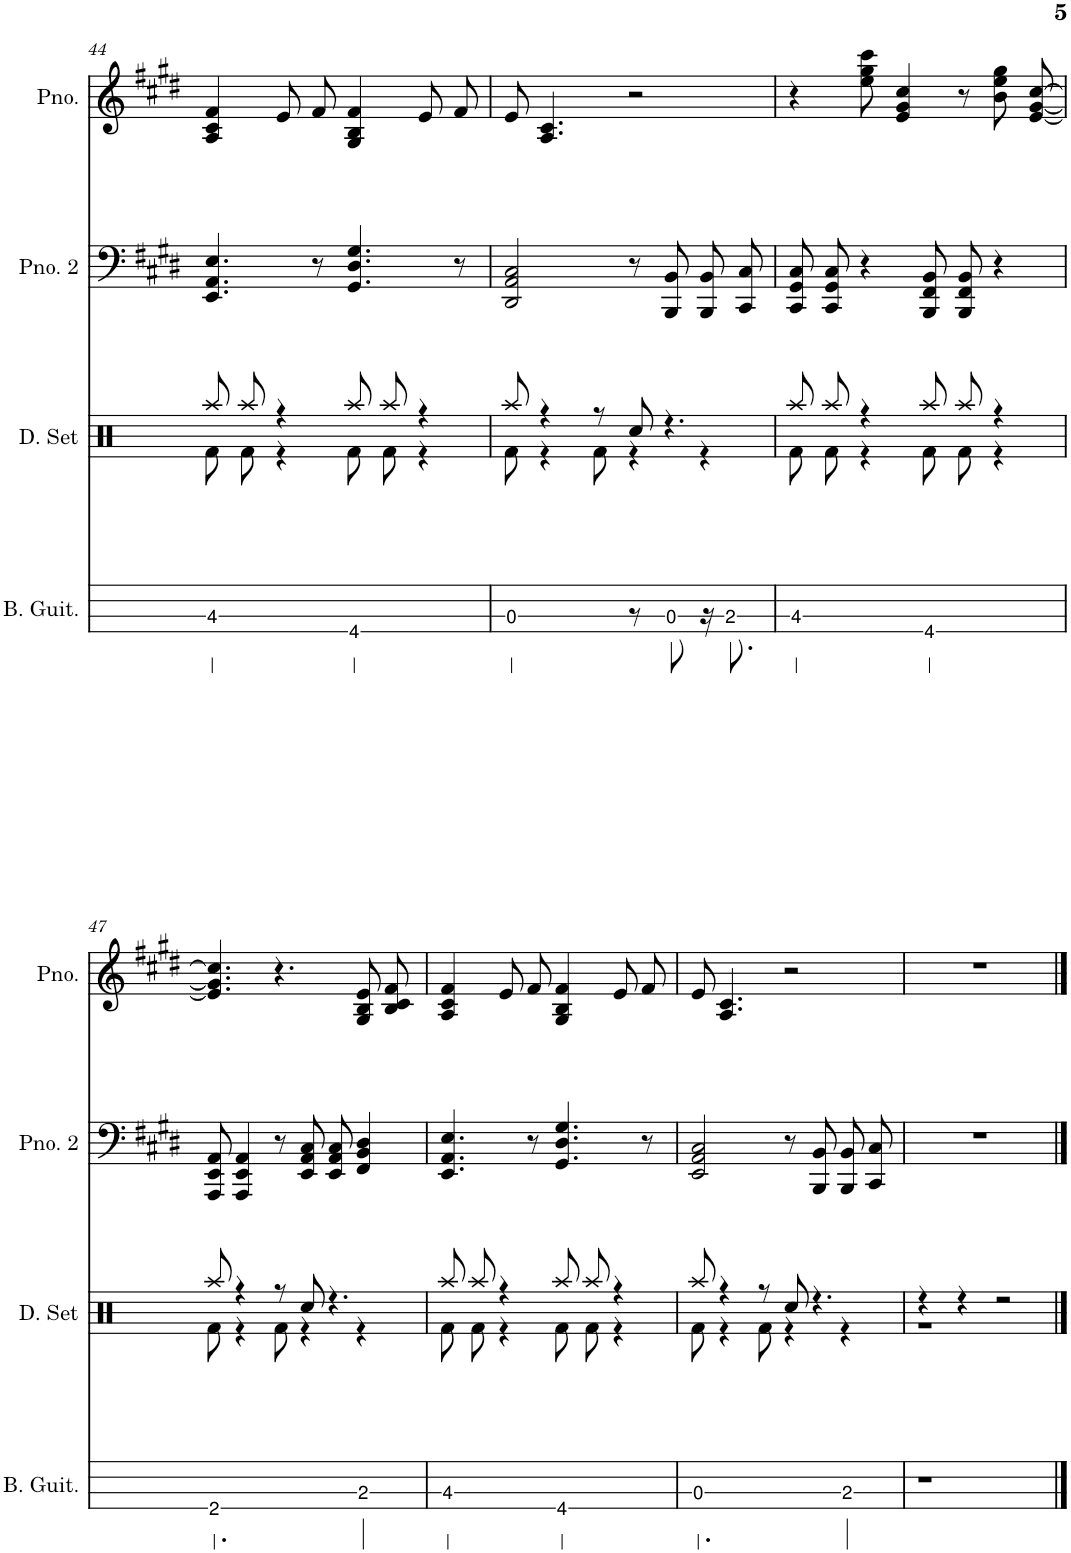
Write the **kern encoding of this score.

**kern	**kern	**kern	**kern
*part4	*part3	*part2	*part1
*staff4	*staff3	*staff2	*staff1
*I"Bass (TAB)	*I"Drum Set	*I"Piano (Low)	*I"Piano (High)
*	*I'D. Set	*I'Pno. 2	*I'Pno.
!!LO:PB:g=z
*	*clefX	*clefF4	*clefG2
*Trd7c12	*	*	*
*k[f#c#g#d#]	*k[]	*k[f#c#g#d#]	*k[f#c#g#d#]
*M4/4	*M4/4	*M4/4	*M4/4
=44	=44	=44	=44
*	*^	*	*
2C#\	8Raa/L	8Rf\L	4.EE/ 4.AA/ 4.E/	4A/ 4c#/ 4f#/
.	8Raa/J	8Rf\J	.	.
.	4r	4r	.	8e/L
.	.	.	8r	8f#/J
2GG#\	8Raa/L	8Rf\L	4.GG#/ 4.D#/ 4.G#/	4G#/ 4B/ 4f#/
.	8Raa/J	8Rf\J	.	.
.	4r	4r	.	8e/L
.	.	.	8r	8f#/J
=45	=45	=45	=45	=45
2AA\	8Raa/	8Rf\	2DD#/ 2AA/ 2C#/	8e/
.	4r	4r	.	4.A/ 4.c#/
.	8r	8Rf\	.	.
8r	8Rcc/	4r	8r	2r
8AA\	4.r	.	8BBB/ 8BB/	.
16r	.	4r	8BBB/ 8BB/L	.
8.BB\	.	.	.	.
.	.	.	8CC#/ 8C#/J	.
=46	=46	=46	=46	=46
2C#\	8Raa/L	8Rf\L	8CC#/ 8GG#/ 8C#/L	4r
.	8Raa/J	8Rf\J	8CC#/ 8GG#/ 8C#/J	.
.	4r	4r	4r	8ee\ 8gg#\ 8ccc#\
.	.	.	.	4e/ 4g#/ 4cc#/
2GG#\	8Raa/L	8Rf\L	8BBB/ 8FF#/ 8BB/L	.
.	8Raa/J	8Rf\J	8BBB/ 8FF#/ 8BB/J	8r
.	4r	4r	4r	8b\ 8ee\ 8gg#\L
.	.	.	.	[8e\ [8g#\ [8cc#\J
!!LO:LB:g=z
=47	=47	=47	=47	=47
2.FF#\	8Raa/	8Rf\	8AAA/ 8EE/ 8AA/	4.e/] 4.g#/] 4.cc#/]
.	4r	4r	4AAA/ 4EE/ 4AA/	.
.	8r	8Rf\	8r	4.r
.	8Rcc/	4r	8EE/ 8AA/ 8C#/L	.
.	4.r	.	8EE/ 8AA/ 8C#/J	.
4BB\	.	4r	4FF#/ 4BB/ 4D#/	8G#/ 8B/ 8e/L
.	.	.	.	8B/ 8c#/ 8f#/J
=48	=48	=48	=48	=48
2C#\	8Raa/L	8Rf\L	4.EE/ 4.AA/ 4.E/	4A/ 4c#/ 4f#/
.	8Raa/J	8Rf\J	.	.
.	4r	4r	.	8e/L
.	.	.	8r	8f#/J
2GG#\	8Raa/L	8Rf\L	4.GG#/ 4.D#/ 4.G#/	4G#/ 4B/ 4f#/
.	8Raa/J	8Rf\J	.	.
.	4r	4r	.	8e/L
.	.	.	8r	8f#/J
=49	=49	=49	=49	=49
2.AA\	8Raa/	8Rf\	2EE/ 2AA/ 2C#/	8e/
.	4r	4r	.	4.A/ 4.c#/
.	8r	8Rf\	.	.
.	8Rcc/	4r	8r	2r
.	4.r	.	8BBB/ 8BB/	.
4BB\	.	4r	8BBB/ 8BB/L	.
.	.	.	8CC#/ 8C#/J	.
=50	=50	=50	=50	=50
1r	4r	1r	1r	1r
.	4r	.	.	.
.	2r	.	.	.
*	*v	*v	*	*
==	==	==	==
*-	*-	*-	*-
